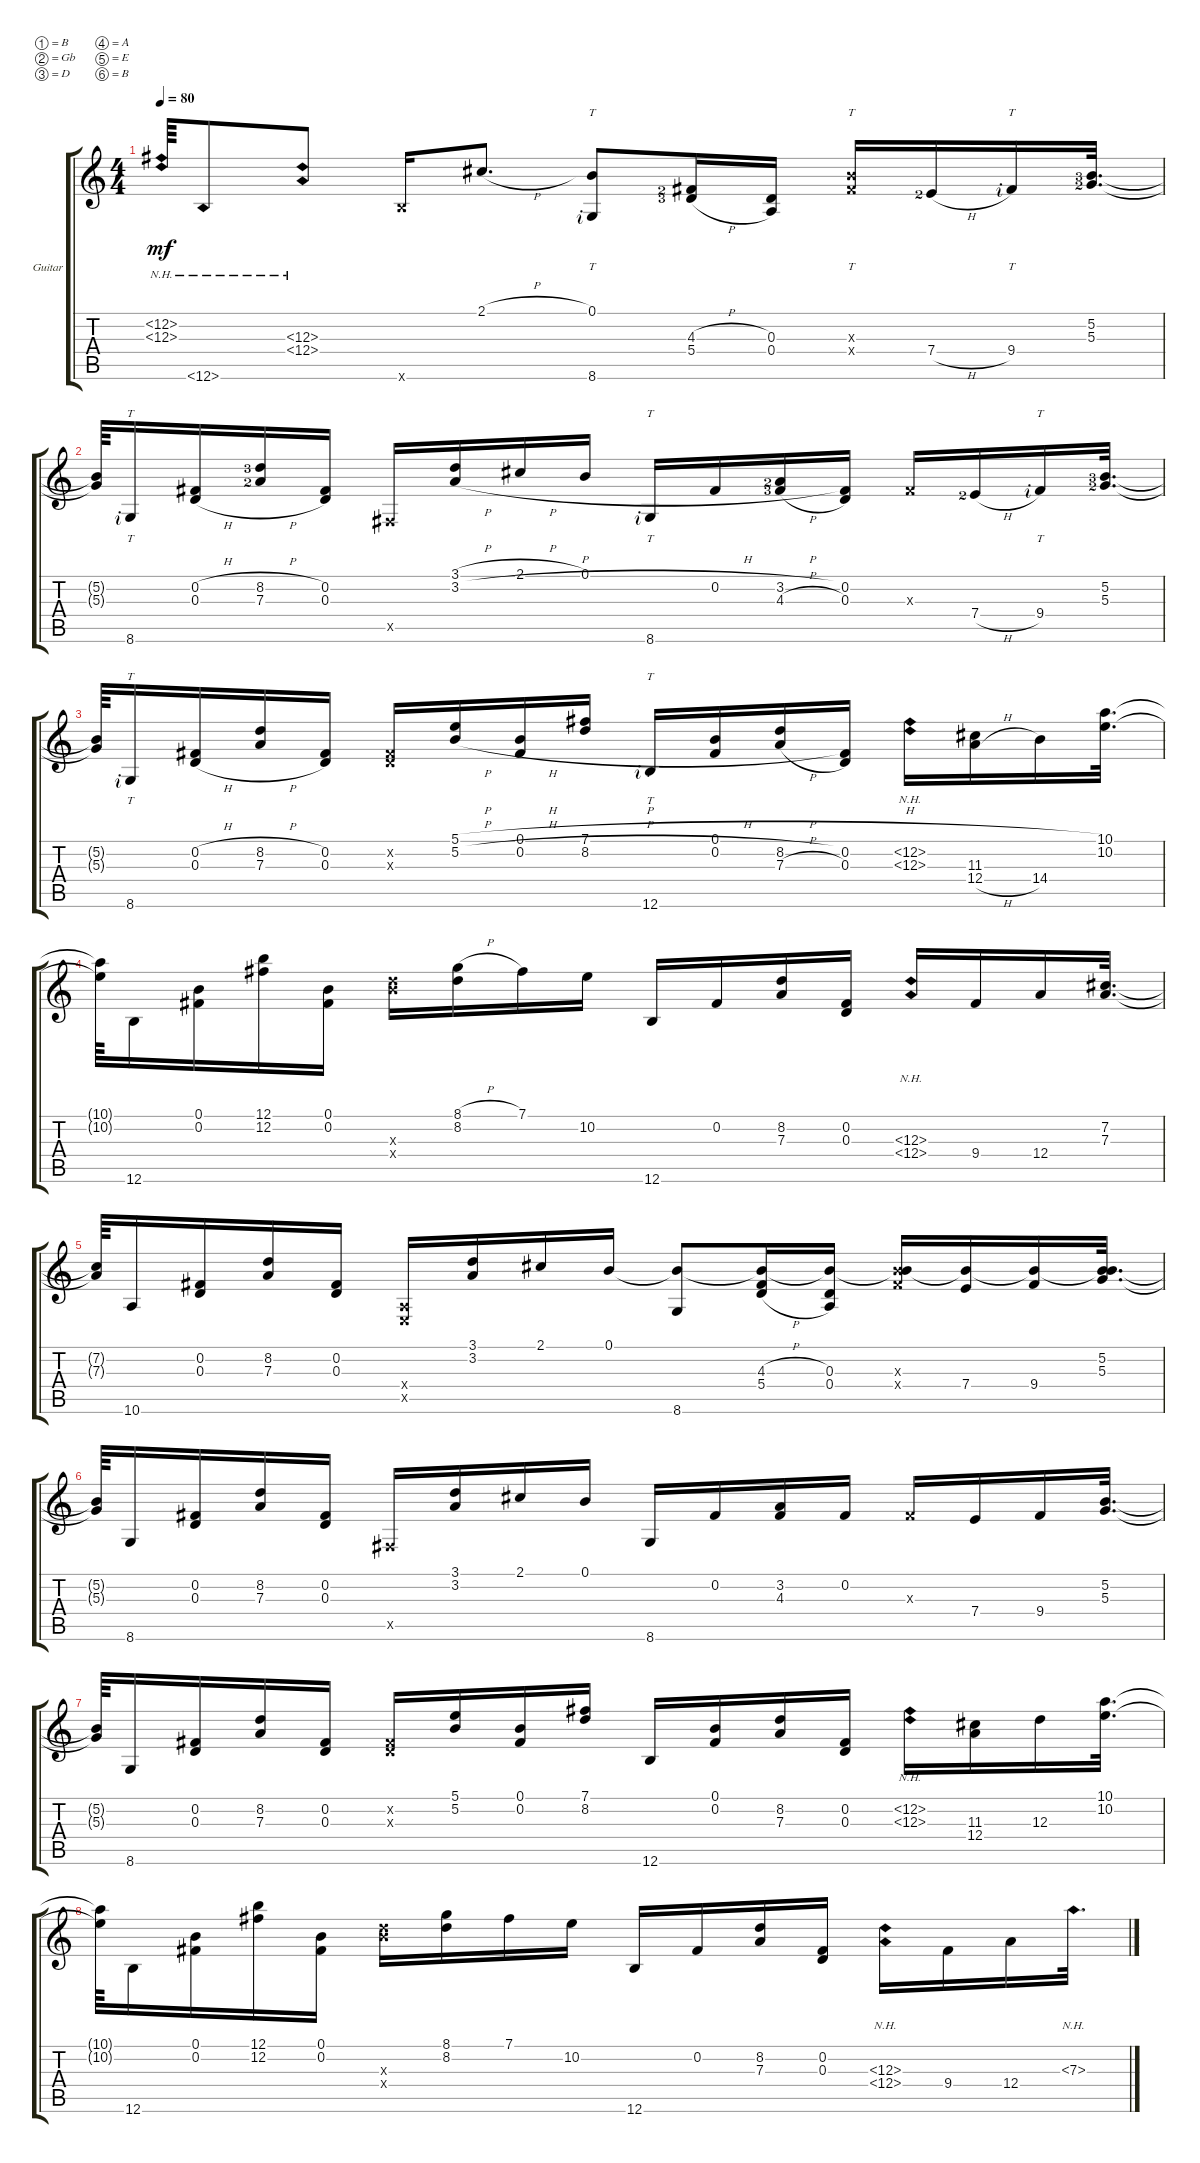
\bracketExtendMode groupsimilarinstruments
\firstSystemTrackNameOrientation horizontal
\otherSystemsTrackNameOrientation horizontal
\track ("Andy McKee" "Guitar") {instrument acousticguitarsteel}
\staff {score tabs}
\tuning (B3 Gb3 D3 A2 E2 B1)
\ts (4 4)
\tempo 80
\clef g2
\ks c
(12.2{nh t} 12.3{nh t}).64{dy mf} 12.6{nh}.8 (12.3{nh} 12.4{nh}).8 12.6{x}.16 2.1{h}.8{d} (0.1 8.6{rf 2}).8{tt} (4.3{h lf 3} 5.4{h lf 4}).16 (0.3 0.4).16 (9.3{x} 9.4{x}).16{tt} 7.4{h lf 3}.16 9.4{rf 2}.16{tt} (5.2{lf 4} 5.3{lf 3}).32{d} |
(5.2{t} 5.3{t}).64 8.6{rf 2}.16{tt} (0.2{h} 0.3{h}).16 (8.2{h lf 4} 7.3{h lf 3}).16 (0.2 0.3).16 2.5{x}.16 (3.1{h} 3.2{h}).16 2.1{h}.16 0.1.16 8.6{rf 2}.16{tt} 0.2{h}.16 (3.2{h lf 3} 4.3{h lf 4}).16 (0.2 0.3).16 4.3{x}.16 7.4{h lf 3}.16 9.4{rf 2}.16{tt} (5.2{lf 4} 5.3{lf 3}).32{d} |
(5.2{t} 5.3{t}).64 8.6{rf 2}.16{tt} (0.2{h} 0.3{h}).16 (8.2{h} 7.3{h}).16 (0.2 0.3).16 (0.2{x} 0.3{x}).16 (5.1{h} 5.2{h}).16 (0.1{h} 0.2{h}).16 (7.1{h} 8.2{h}).16 12.6{rf 2}.16{tt} (0.1{h} 0.2{h}).16 (8.2{h} 7.3{h}).16 (0.2 0.3).16 (12.2{nh} 12.3{nh}).16 (11.3 12.4{h}).16 14.4.16 (10.1 10.2).32{d} |
(10.1{t} 10.2{t}).64 12.6.16 (0.1 0.2).16 (12.1 12.2).16 (0.1 0.2).16 (12.3{x} 14.4{x}).16 (8.1{h} 8.2).16 7.1.16 10.2.16 12.6.16 0.2.16 (8.2 7.3).16 (0.2 0.3).16 (12.3{nh} 12.4{nh}).16 9.4.16 12.4.16 (7.2 7.3).32{d} |
(7.2{t} 7.3{t}).64 10.6.16 (0.2 0.3).16 (8.2 7.3).16 (0.2 0.3).16 (0.4{x} 0.5{x}).16 (3.1 3.2).16 2.1.16 0.1.16 (8.6 0.1{t}).8 (4.3{h} 5.4{h} 0.1{t}).16 (0.3 0.4 0.1{t}).16 (9.3{x} 9.4{x} 0.1{t}).16 (7.4 0.1{t}).16 (9.4 0.1{t}).16 (0.1{t} 5.2 5.3).32{d} |
(5.2{t} 5.3{t}).64 8.6.16 (0.2 0.3).16 (8.2 7.3).16 (0.2 0.3).16 2.5{x}.16 (3.1 3.2).16 2.1.16 0.1.16 8.6.16 0.2.16 (3.2 4.3).16 0.2.16 4.3{x}.16 7.4.16 9.4.16 (5.2 5.3).32{d} |
(5.2{t} 5.3{t}).64 8.6.16 (0.2 0.3).16 (8.2 7.3).16 (0.2 0.3).16 (0.2{x} 0.3{x}).16 (5.1 5.2).16 (0.1 0.2).16 (7.1 8.2).16 12.6.16 (0.1 0.2).16 (8.2 7.3).16 (0.2 0.3).16 (12.2{nh} 12.3{nh}).16 (11.3 12.4).16 12.3.16 (10.1 10.2).32{d} |
(10.1{t} 10.2{t}).64 12.6.16 (0.1 0.2).16 (12.1 12.2).16 (0.1 0.2).16 (12.3{x} 14.4{x}).16 (8.1 8.2).16 7.1.16 10.2.16 12.6.16 0.2.16 (8.2 7.3).16 (0.2 0.3).16 (12.3{nh} 12.4{nh}).16 9.4.16 12.4.16 7.3{nh}.32{d}
